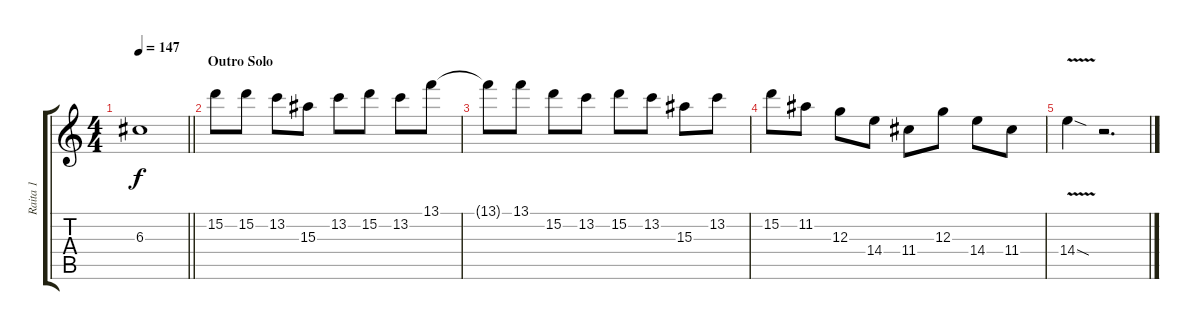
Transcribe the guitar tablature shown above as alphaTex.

\track ("Raita 1" "Raita 1") {instrument distortionguitar}
\staff {score tabs}
\tuning (E4 B3 G3 D3 A2 E2) {hide}
\ts (4 4)
\tempo 147
\clef g2
\barLineRight lightlight
\ks c
6.3.1{dy f} |
\section ("" "Outro Solo")
15.2.8 15.2.8 13.2.8 15.3.8 13.2.8 15.2.8 13.2.8 13.1.8 |
13.1{t}.8 13.1.8 15.2.8 13.2.8 15.2.8 13.2.8 15.3.8 13.2.8 |
15.2.8 11.2.8 12.3.8 14.4.8 11.4.8 12.3.8 14.4.8 11.4.8 |
14.4{v sod}.4 r.2{d}
